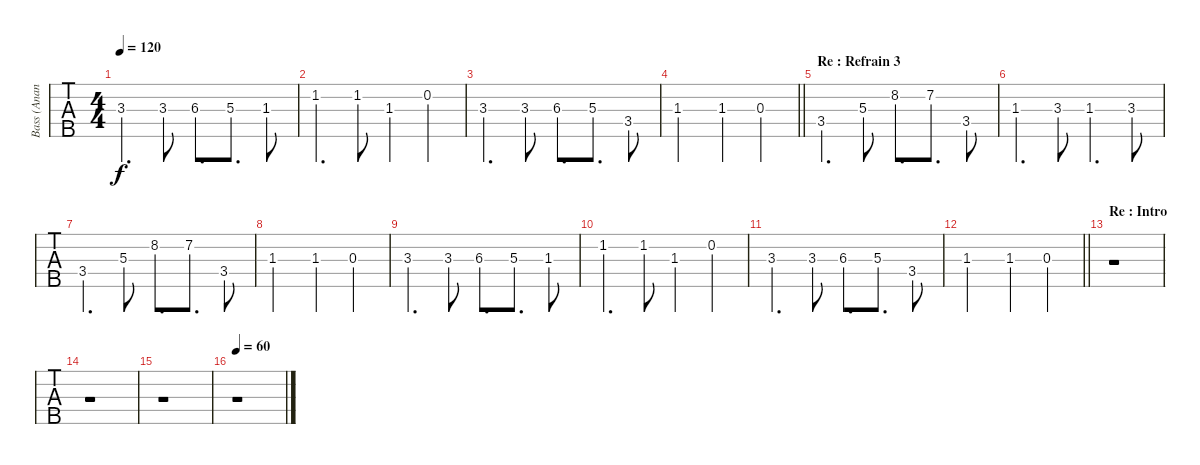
\track ("Bass (Anan Kaddouri)" "Bass (Anan") {instrument electricbassfinger}
\staff {tabs}
\tuning (Gb2 Db2 Ab1 Eb1 Bb0) {hide}
\ts (4 4)
\tempo 120
\clef f4
\ks c
3.3.4{d dy f} 3.3.8 6.3.8{d} 5.3.8{d} 1.3.8 |
1.2.4{d} 1.2.8 1.3.4 0.2.4 |
3.3.4{d} 3.3.8 6.3.8{d} 5.3.8{d} 3.4.8 |
\barLineRight lightlight
1.3.2 1.3.4 0.3.4 |
\section ("" "Re : Refrain 3")
3.4.4{d} 5.3.8 8.2.8{d} 7.2.8{d} 3.4.8 |
1.3.4{d} 3.3.8 1.3.4{d} 3.3.8 |
3.4.4{d} 5.3.8 8.2.8{d} 7.2.8{d} 3.4.8 |
1.3.2 1.3.4 0.3.4 |
3.3.4{d} 3.3.8 6.3.8{d} 5.3.8{d} 1.3.8 |
1.2.4{d} 1.2.8 1.3.4 0.2.4 |
3.3.4{d} 3.3.8 6.3.8{d} 5.3.8{d} 3.4.8 |
\barLineRight lightlight
1.3.2 1.3.4 0.3.4 |
\section ("" "Re : Intro")
r.1 |
r.1 |
r.1 |
\tempo 60
r.1
